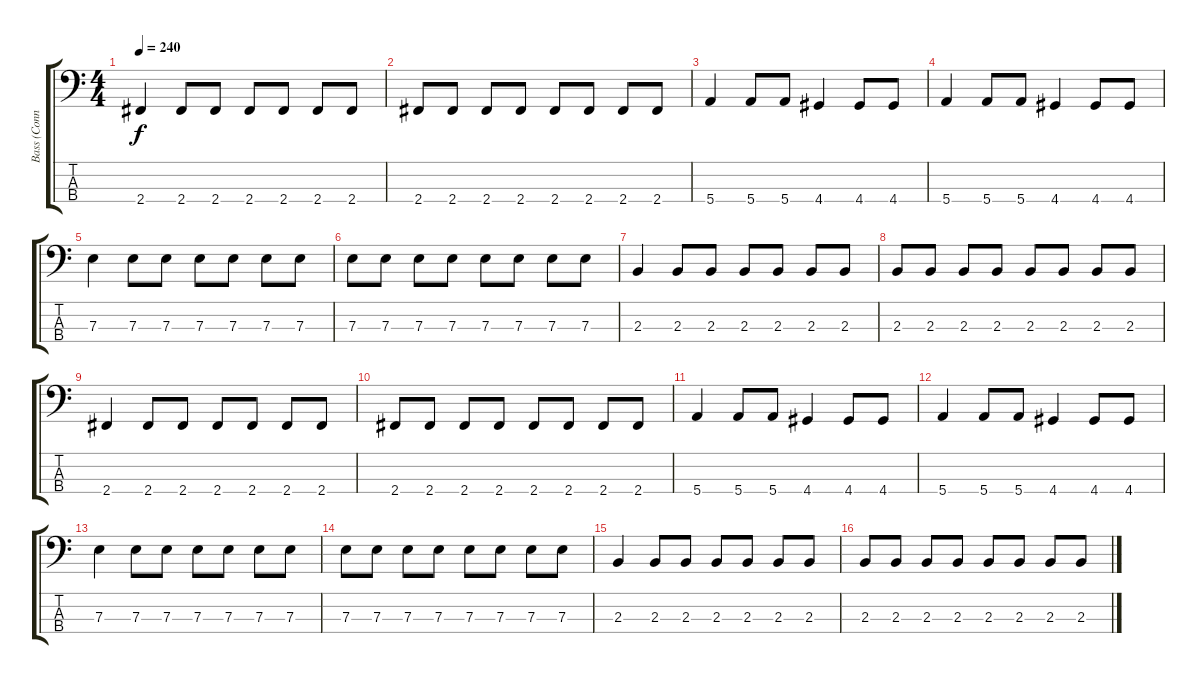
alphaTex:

\track ("Bass (Connor)" "Bass (Conn") {instrument electricbasspick}
\staff {score tabs}
\tuning (G2 D2 A1 E1) {hide}
\ts (4 4)
\tempo 240
\clef f4
\ks c
2.4.4{dy f} 2.4.8 2.4.8 2.4.8 2.4.8 2.4.8 2.4.8 |
2.4.8 2.4.8 2.4.8 2.4.8 2.4.8 2.4.8 2.4.8 2.4.8 |
5.4.4 5.4.8 5.4.8 4.4.4 4.4.8 4.4.8 |
5.4.4 5.4.8 5.4.8 4.4.4 4.4.8 4.4.8 |
7.3.4 7.3.8 7.3.8 7.3.8 7.3.8 7.3.8 7.3.8 |
7.3.8 7.3.8 7.3.8 7.3.8 7.3.8 7.3.8 7.3.8 7.3.8 |
2.3.4 2.3.8 2.3.8 2.3.8 2.3.8 2.3.8 2.3.8 |
2.3.8 2.3.8 2.3.8 2.3.8 2.3.8 2.3.8 2.3.8 2.3.8 |
2.4.4 2.4.8 2.4.8 2.4.8 2.4.8 2.4.8 2.4.8 |
2.4.8 2.4.8 2.4.8 2.4.8 2.4.8 2.4.8 2.4.8 2.4.8 |
5.4.4 5.4.8 5.4.8 4.4.4 4.4.8 4.4.8 |
5.4.4 5.4.8 5.4.8 4.4.4 4.4.8 4.4.8 |
7.3.4 7.3.8 7.3.8 7.3.8 7.3.8 7.3.8 7.3.8 |
7.3.8 7.3.8 7.3.8 7.3.8 7.3.8 7.3.8 7.3.8 7.3.8 |
2.3.4 2.3.8 2.3.8 2.3.8 2.3.8 2.3.8 2.3.8 |
2.3.8 2.3.8 2.3.8 2.3.8 2.3.8 2.3.8 2.3.8 2.3.8
